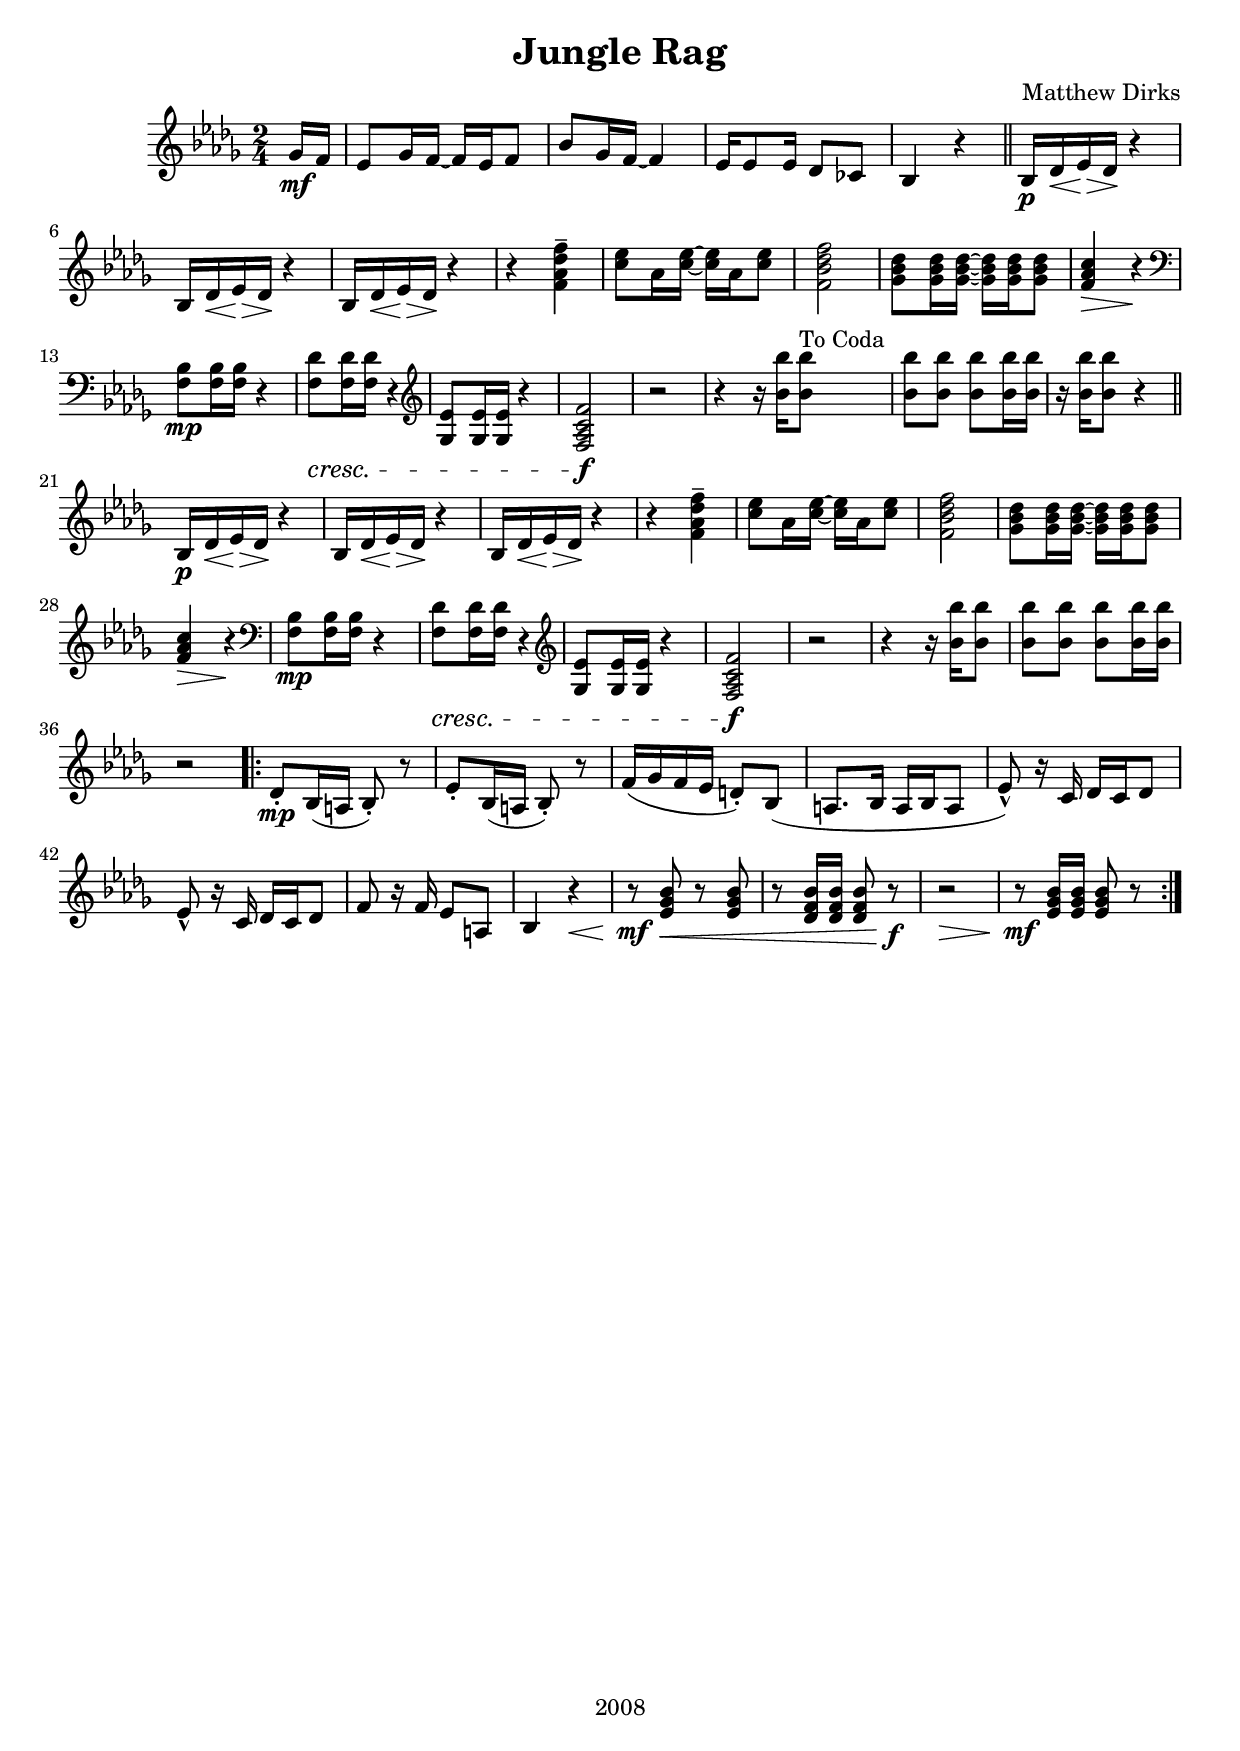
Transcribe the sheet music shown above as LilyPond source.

\version "2.18.2"

\header {
  title = "Jungle Rag"
  composer = "Matthew Dirks"
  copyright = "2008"
}

\score {
  \relative c'' {
    \new PianoStaff
    <<
      \new Staff = "up" {
	\clef treble
	\key bes \minor
	\time 2/4
				% Four-plus-pickup bar intro
	\partial 8 ges16\mf f | % pickup measure
	ees8 ges16 f~ f ees f8 |
	bes8 ges16 f~ f4 |
	ees16 es8 ees16 des8 ces |
	bes4 r4 \bar "||"
	% Strain 1, first time
	bes16\p des\< ees\> des\! r4 |
	\repeat unfold 2 {bes16 des\< ees\> des\! r4} |
	r4 <f\tenuto\ff aes des f> |
	<c' ees>8 aes16 <c ees>~ <c ees> aes <c ees>8 |
	<f, bes des f>2 |
	<ges bes des>8 <ges bes des>16 <ges bes des>~
	<ges bes des> <ges bes des> <ges bes des>8 |
	<f aes c>4\> r4\! |
	\clef bass
	<f, bes>8\mp <f bes>16 <f bes> r4 |
	% The following line is tweaked
	% slightly from the 2008 version:
	% changed bottom note from aes to f,
	% kept this bar in bass clef instead of treble
	<f des'>8\cresc <f des'>16 <f des'> r4 \clef treble |
	<ges ees'>8 <ges ees'>16 <ges ees'> r4 |
	% Change from 2008 version: move f mark earlier
	<f aes c f>2\f | % end cresc. from three bars ago
	r2 |
	\textLengthOn
	r4 r16 <bes' bes'>16 <bes bes'>8^"To Coda"
	<bes bes'> <bes bes'> <bes bes'>
	<bes bes'>16 <bes bes'> |
	r16 <bes bes'> <bes bes'>8 r4
	% Strain 1, second time
	\bar "||"
	bes,16\p des\< ees\> des\! r4 |
	\repeat unfold 2 {bes16 des\< ees\> des\! r4} |
	r4 <f\tenuto\ff aes des f> |
	<c' ees>8 aes16 <c ees>~ <c ees> aes <c ees>8 |
	<f, bes des f>2 |
	<ges bes des>8 <ges bes des>16 <ges bes des>~
	<ges bes des> <ges bes des> <ges bes des>8 |
	<f aes c>4\> r4\! |
	\clef bass
	<f, bes>8\mp <f bes>16 <f bes> r4 |
	<f des'>8\cresc <f des'>16 <f des'> r4 \clef treble |
	<ges ees'>8 <ges ees'>16 <ges ees'> r4 |
	<f aes c f>2\f | % end cresc. from three bars ago
	r2 |
	r4 r16 <bes' bes'>16 <bes bes'>8 |
	<bes bes'> <bes bes'> <bes bes'> <bes bes'>16 <bes bes'> |
	r2
				% Strain 2
	\repeat volta 2 {
	  des,8\staccato\mp bes16( a bes8)\staccato r8 |
	  ees\staccato bes16( a bes8)\staccato r8 |
	  f'16( ges f ees d8)\staccato bes8( |
	  a8. bes16 a16 bes a8 |
	  ees'8\marcato) r16 c16 des c des8 |
	  ees8\marcato r16 c16 des c des8 |
	  f8 r16 f16 ees8 a, |
	  bes4 r4\< |
	  r8\mf <ees ges bes>\< r8 <ees ges bes> |
	  r8 <des f bes>16 <des f bes> <des f bes>8 r8\f |
	  r2\> |
	  r8\mf <ees ges bes>16 <ees ges bes> <ees ges bes>8 r8 |
	  }
	 % end repeat / end Strain 2
      } % end treble clef
    >>
  } % end relative
} % end score